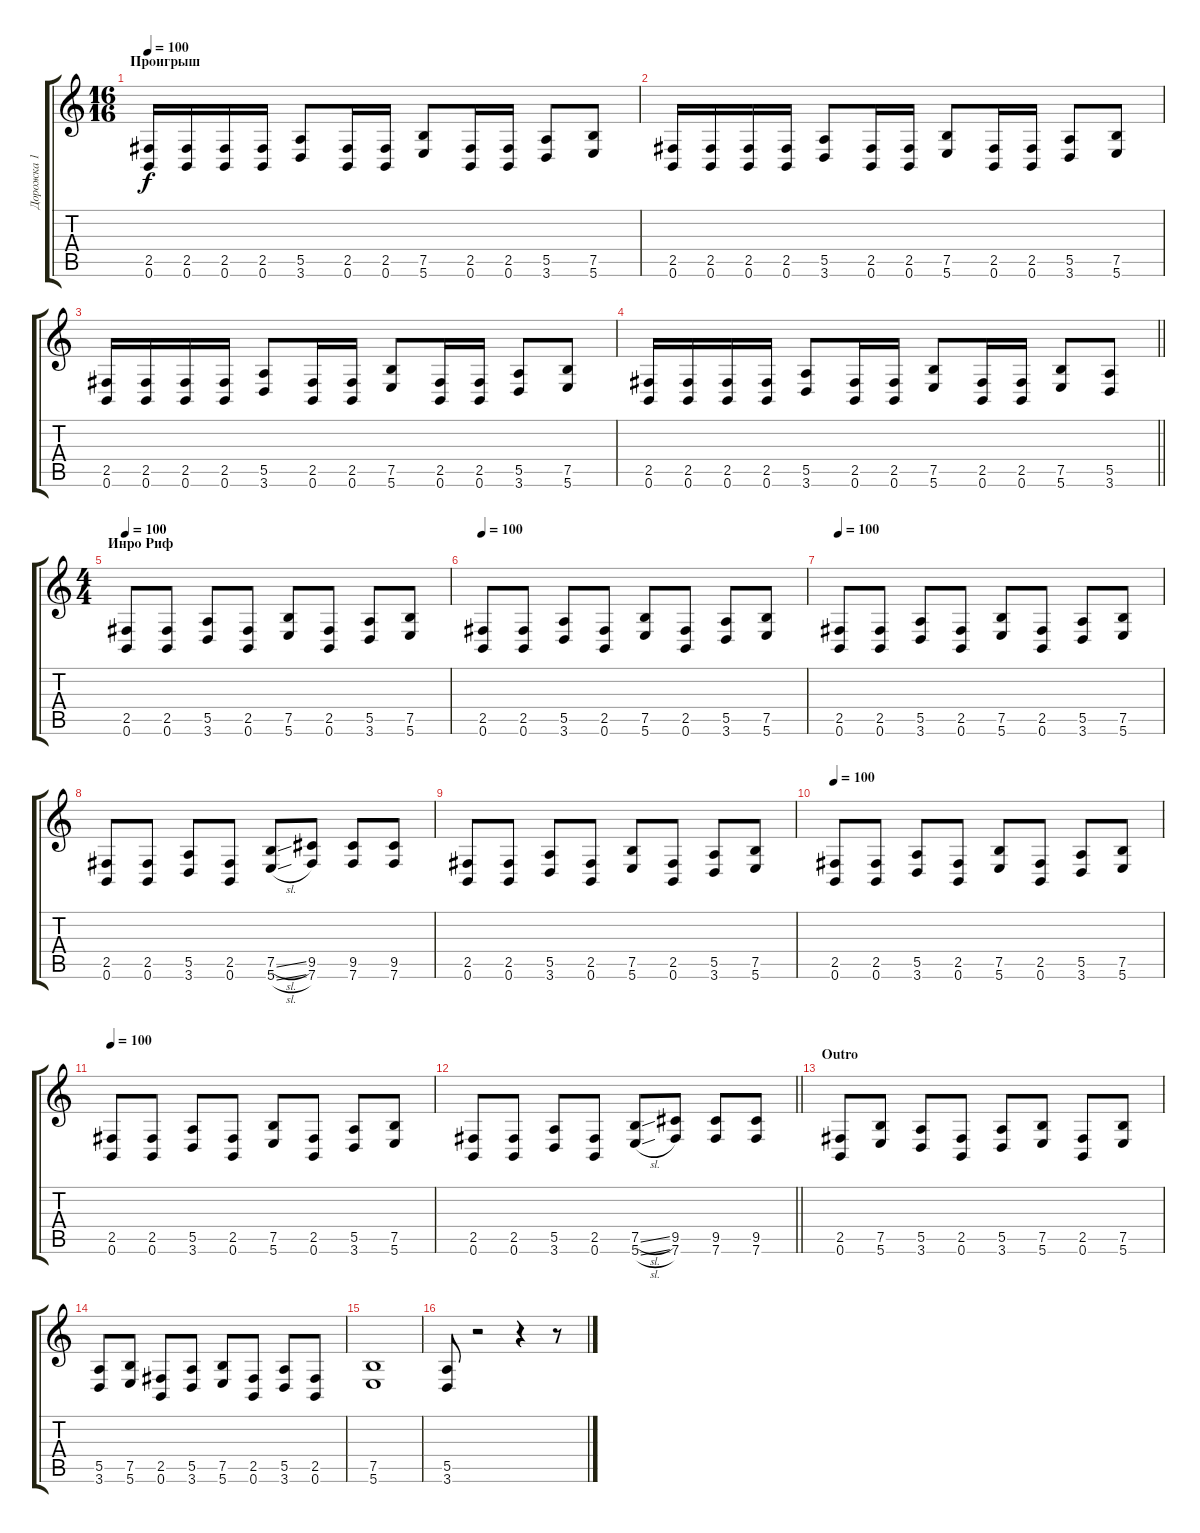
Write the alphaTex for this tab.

\track ("Дорожка 1" "Дорожка 1") {instrument distortionguitar}
\staff {score tabs}
\tuning (B3 Gb3 D3 A2 E2 B1) {hide}
\ts (16 16)
\section ("" "Проигрыш")
\tempo 100
\clef g2
\ks c
(2.5 0.6).16{dy f} (2.5 0.6).16 (2.5 0.6).16 (2.5 0.6).16 (5.5 3.6).8 (2.5 0.6).16 (2.5 0.6).16 (7.5 5.6).8 (2.5 0.6).16 (2.5 0.6).16 (5.5 3.6).8 (7.5 5.6).8 |
(2.5 0.6).16 (2.5 0.6).16 (2.5 0.6).16 (2.5 0.6).16 (5.5 3.6).8 (2.5 0.6).16 (2.5 0.6).16 (7.5 5.6).8 (2.5 0.6).16 (2.5 0.6).16 (5.5 3.6).8 (7.5 5.6).8 |
(2.5 0.6).16 (2.5 0.6).16 (2.5 0.6).16 (2.5 0.6).16 (5.5 3.6).8 (2.5 0.6).16 (2.5 0.6).16 (7.5 5.6).8 (2.5 0.6).16 (2.5 0.6).16 (5.5 3.6).8 (7.5 5.6).8 |
\barLineRight lightlight
(2.5 0.6).16 (2.5 0.6).16 (2.5 0.6).16 (2.5 0.6).16 (5.5 3.6).8 (2.5 0.6).16 (2.5 0.6).16 (7.5 5.6).8 (2.5 0.6).16 (2.5 0.6).16 (7.5 5.6).8 (5.5 3.6).8 |
\ts (4 4)
\section ("" "Инро Риф")
\tempo 100
(2.5 0.6).8 (2.5 0.6).8 (5.5 3.6).8 (2.5 0.6).8 (7.5 5.6).8 (2.5 0.6).8 (5.5 3.6).8 (7.5 5.6).8 |
\tempo 100
(2.5 0.6).8 (2.5 0.6).8 (5.5 3.6).8 (2.5 0.6).8 (7.5 5.6).8 (2.5 0.6).8 (5.5 3.6).8 (7.5 5.6).8 |
\tempo 100
(2.5 0.6).8 (2.5 0.6).8 (5.5 3.6).8 (2.5 0.6).8 (7.5 5.6).8 (2.5 0.6).8 (5.5 3.6).8 (7.5 5.6).8 |
(2.5 0.6).8 (2.5 0.6).8 (5.5 3.6).8 (2.5 0.6).8 (7.5{sl} 5.6{sl}).8 (9.5 7.6).8 (9.5 7.6).8 (9.5 7.6).8 |
(2.5 0.6).8 (2.5 0.6).8 (5.5 3.6).8 (2.5 0.6).8 (7.5 5.6).8 (2.5 0.6).8 (5.5 3.6).8 (7.5 5.6).8 |
\tempo 100
(2.5 0.6).8 (2.5 0.6).8 (5.5 3.6).8 (2.5 0.6).8 (7.5 5.6).8 (2.5 0.6).8 (5.5 3.6).8 (7.5 5.6).8 |
\tempo 100
(2.5 0.6).8 (2.5 0.6).8 (5.5 3.6).8 (2.5 0.6).8 (7.5 5.6).8 (2.5 0.6).8 (5.5 3.6).8 (7.5 5.6).8 |
\barLineRight lightlight
(2.5 0.6).8 (2.5 0.6).8 (5.5 3.6).8 (2.5 0.6).8 (7.5{sl} 5.6{sl}).8 (9.5 7.6).8 (9.5 7.6).8 (9.5 7.6).8 |
\section ("" "Оutro")
(2.5 0.6).8 (7.5 5.6).8 (5.5 3.6).8 (2.5 0.6).8 (5.5 3.6).8 (7.5 5.6).8 (2.5 0.6).8 (7.5 5.6).8 |
(5.5 3.6).8 (7.5 5.6).8 (2.5 0.6).8 (5.5 3.6).8 (7.5 5.6).8 (2.5 0.6).8 (5.5 3.6).8 (2.5 0.6).8 |
(7.5 5.6).1 |
(5.5 3.6).8 r.2 r.4 r.8
